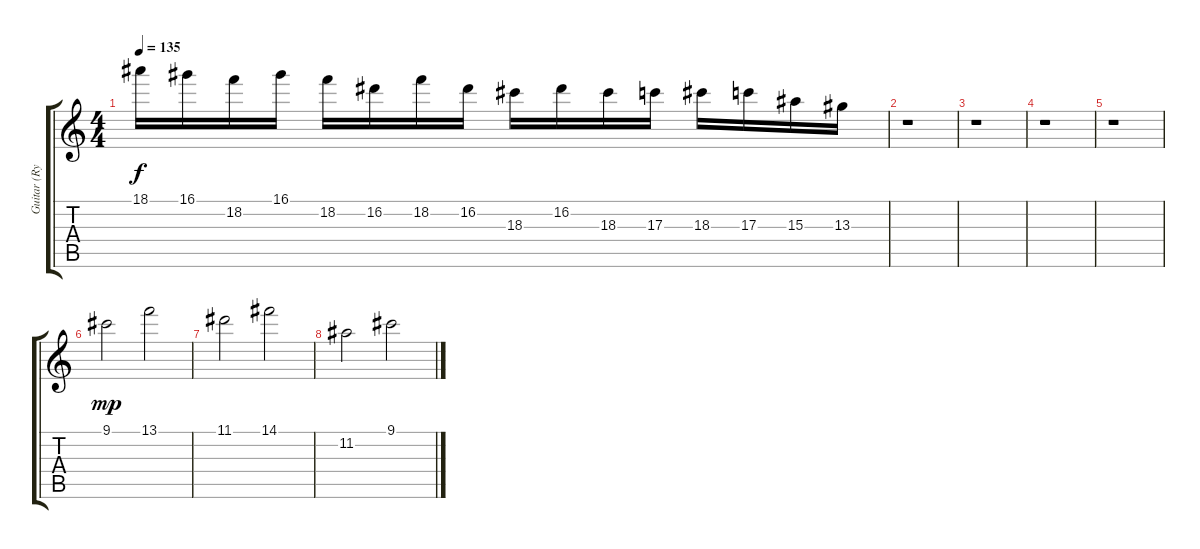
\track ("Guitar (Rythm)" "Guitar (Ry") {instrument distortionguitar}
\staff {score tabs}
\tuning (E4 B3 G3 D3 A2 E2) {hide}
\ts (4 4)
\tempo 135
\clef g2
\ks c
18.1.16{dy f} 16.1.16 18.2.16 16.1.16 18.2.16 16.2.16 18.2.16 16.2.16 18.3.16 16.2.16 18.3.16 17.3.16 18.3.16 17.3.16 15.3.16 13.3.16 |
r.1 |
r.1 |
r.1 |
r.1 |
9.1.2{dy mp} 13.1.2 |
11.1.2 14.1.2 |
11.2.2 9.1.2
